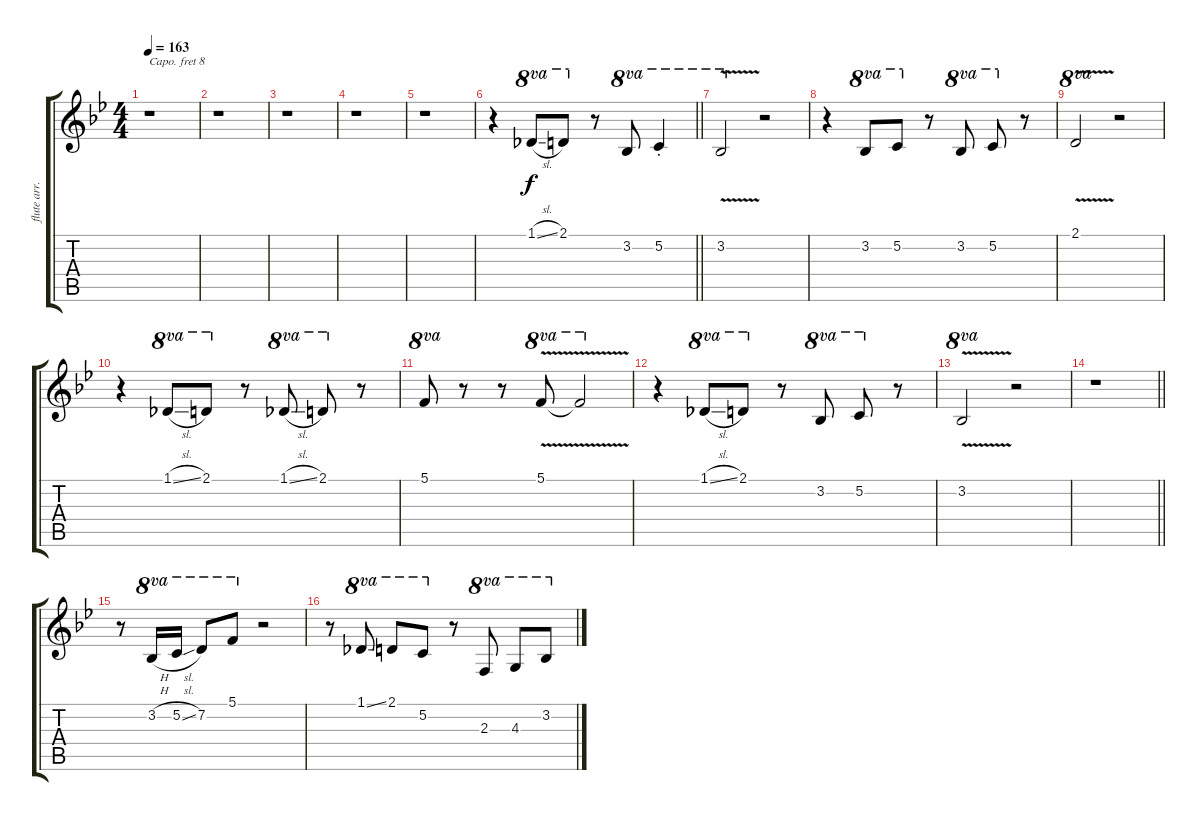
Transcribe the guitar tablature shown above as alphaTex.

\track ("flute arr. for gtr." "flute arr.") {instrument flute}
\staff {score tabs}
\capo 8
\tuning (E4 B3 G3 D3 A2 E2) {hide}
\ts (4 4)
\tempo 163
\clef g2
\ks bb
r.1{dy f} |
r.1 |
r.1 |
r.1 |
r.1 |
\barLineRight lightlight
r.4 1.1{sl}.8{ot 8va} 2.1.8{ot 8va} r.8 3.2.8{ot 8va} 5.2{st}.4{ot 8va} |
3.2{v}.2{ot 8va} r.2 |
r.4 3.2.8{ot 8va} 5.2.8{ot 8va} r.8 3.2.8{ot 8va} 5.2.8{ot 8va} r.8 |
2.1{v}.2{ot 8va} r.2 |
r.4 1.1{sl}.8{ot 8va} 2.1.8{ot 8va} r.8 1.1{sl}.8{ot 8va} 2.1.8{ot 8va} r.8 |
5.1.8{ot 8va} r.8 r.8 5.1{v}.8{ot 8va} 5.1{v t}.2{ot 8va} |
r.4 1.1{sl}.8{ot 8va} 2.1.8{ot 8va} r.8 3.2.8{ot 8va} 5.2.8{ot 8va} r.8 |
3.2{v}.2{ot 8va} r.2 |
\barLineRight lightlight
r.1 |
r.8 3.2{h}.16{ot 8va} 5.2{sl}.16{ot 8va} 7.2.8{ot 8va} 5.1.8{ot 8va} r.2 |
r.8 1.1{ss}.8{ot 8va} 2.1.8{ot 8va} 5.2.8{ot 8va} r.8 2.3.8{ot 8va} 4.3.8{ot 8va} 3.2.8{ot 8va}
